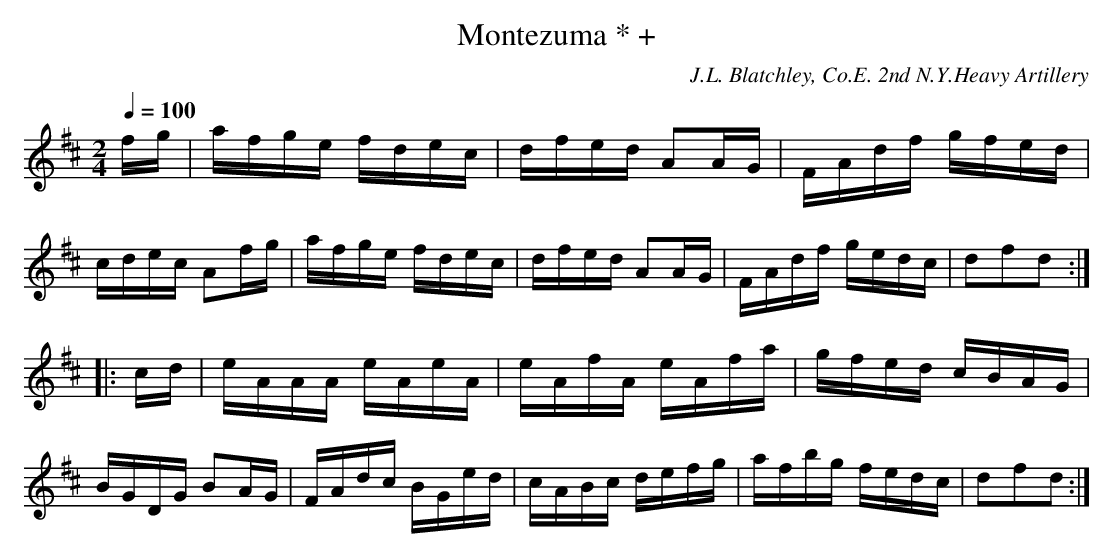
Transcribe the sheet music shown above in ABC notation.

X:1
T:Montezuma * +
C:J.L. Blatchley, Co.E. 2nd N.Y.Heavy Artillery
M:2/4
L:1/16
Q:1/4=100
K:D
fg|afge fdec|dfed A2AG|FAdf gfed|cdec A2fg|afge fdec|dfed A2AG|FAdf gedc|d2f2d2:|
|:cd|eAAA eAeA|eAfA eAfa|gfed cBAG|BGDG B2AG|FAdc BGed|cABc defg|afbg fedc|d2f2d2:|
